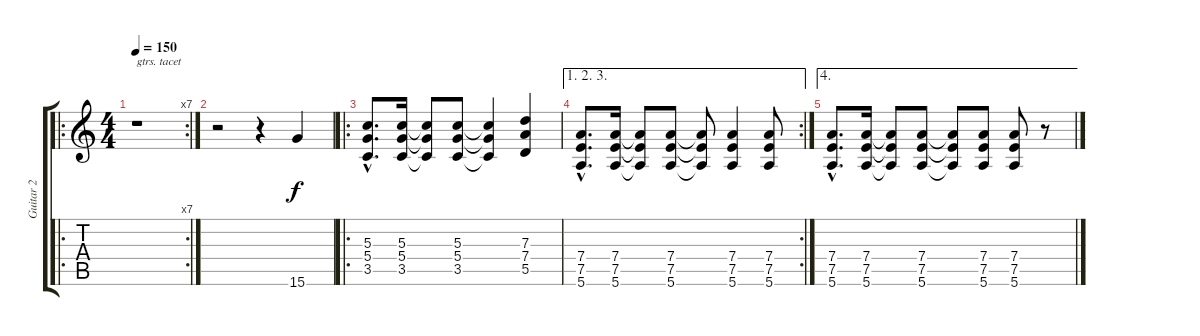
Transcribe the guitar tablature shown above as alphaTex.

\track ("Guitar 2" "Guitar 2") {instrument distortionguitar}
\staff {score tabs}
\tuning (E4 B3 G3 D3 A2 E2) {hide}
\ro
\rc 7
\ts (4 4)
\tempo 150
\clef g2
\ks c
r.1{txt "gtrs. tacet" dy f} |
r.2 r.4 15.6.4 |
\ro
(5.3{hac} 5.4{hac} 3.5{hac}).8{d} (5.3 5.4 3.5).16 (5.3{t} 5.4{t} 3.5{t}).8 (5.3 5.4 3.5).8 (5.3{t} 5.4{t} 3.5{t}).4 (7.3 7.4 5.5).4 |
\ae (1 2 3)
\rc 2
(7.4{hac} 7.5{hac} 5.6{hac}).8{d} (7.4 7.5 5.6).16 (7.4{t} 7.5{t} 5.6{t}).8 (7.4 7.5 5.6).8 (7.4{t} 7.5{t} 5.6{t}).8 (7.4 7.5 5.6).4 (7.4 7.5 5.6).8 |
\ae 4
(7.4{hac} 7.5{hac} 5.6{hac}).8{d} (7.4 7.5 5.6).16 (7.4{t} 7.5{t} 5.6{t}).8 (7.4 7.5 5.6).8 (7.4{t} 7.5{t} 5.6{t}).8 (7.4 7.5 5.6).8 (7.4 7.5 5.6).8 r.8
